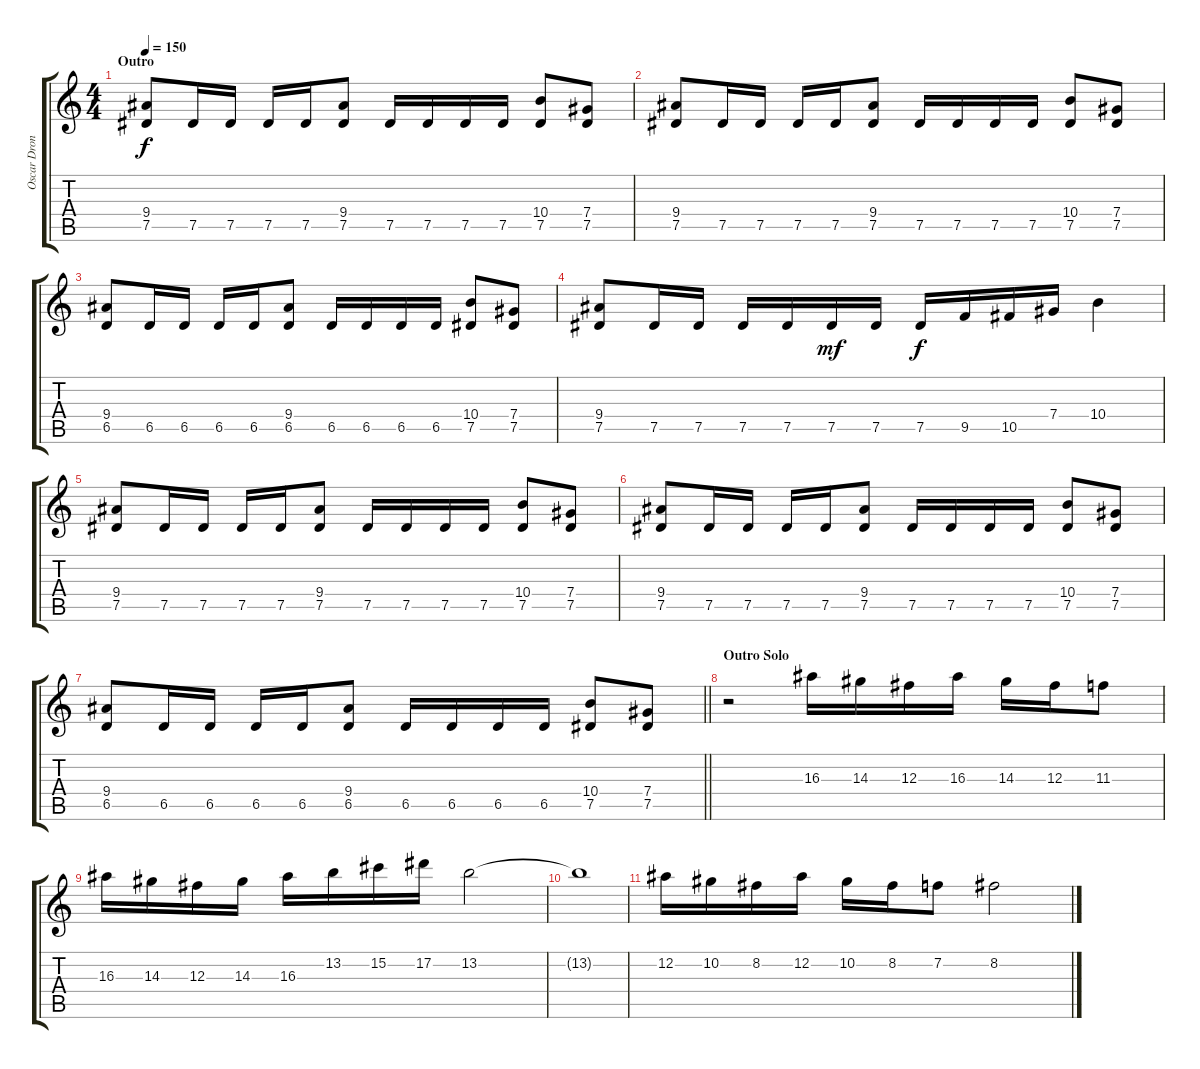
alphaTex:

\track ("Oscar Dronjak" "Oscar Dron") {instrument distortionguitar}
\staff {score tabs}
\tuning (Eb4 Bb3 Gb3 Db3 Ab2 Eb2) {hide}
\ts (4 4)
\section ("" "Outro")
\tempo 150
\clef g2
\ks c
(9.4 7.5).8{dy f} 7.5.16 7.5.16 7.5.16 7.5.16 (9.4 7.5).8 7.5.16 7.5.16 7.5.16 7.5.16 (10.4 7.5).8 (7.4 7.5).8 |
(9.4 7.5).8 7.5.16 7.5.16 7.5.16 7.5.16 (9.4 7.5).8 7.5.16 7.5.16 7.5.16 7.5.16 (10.4 7.5).8 (7.4 7.5).8 |
(9.4 6.5).8 6.5.16 6.5.16 6.5.16 6.5.16 (9.4 6.5).8 6.5.16 6.5.16 6.5.16 6.5.16 (10.4 7.5).8 (7.4 7.5).8 |
(9.4 7.5).8 7.5.16 7.5.16 7.5.16 7.5.16 7.5.16{dy mf} 7.5.16 7.5.16{dy f} 9.5.16 10.5.16 7.4.16 10.4.4 |
(9.4 7.5).8 7.5.16 7.5.16 7.5.16 7.5.16 (9.4 7.5).8 7.5.16 7.5.16 7.5.16 7.5.16 (10.4 7.5).8 (7.4 7.5).8 |
(9.4 7.5).8 7.5.16 7.5.16 7.5.16 7.5.16 (9.4 7.5).8 7.5.16 7.5.16 7.5.16 7.5.16 (10.4 7.5).8 (7.4 7.5).8 |
\barLineRight lightlight
(9.4 6.5).8 6.5.16 6.5.16 6.5.16 6.5.16 (9.4 6.5).8 6.5.16 6.5.16 6.5.16 6.5.16 (10.4 7.5).8 (7.4 7.5).8 |
\section ("" "Outro Solo")
r.2 16.3.16{volume 14} 14.3.16 12.3.16 16.3.16 14.3.16 12.3.16 11.3.8 |
16.3.16 14.3.16 12.3.16 14.3.16 16.3.16 13.2.16 15.2.16 17.2.16 13.2.2 |
13.2{t}.1 |
12.2.16 10.2.16 8.2.16 12.2.16 10.2.16 8.2.16 7.2.8 8.2.2
